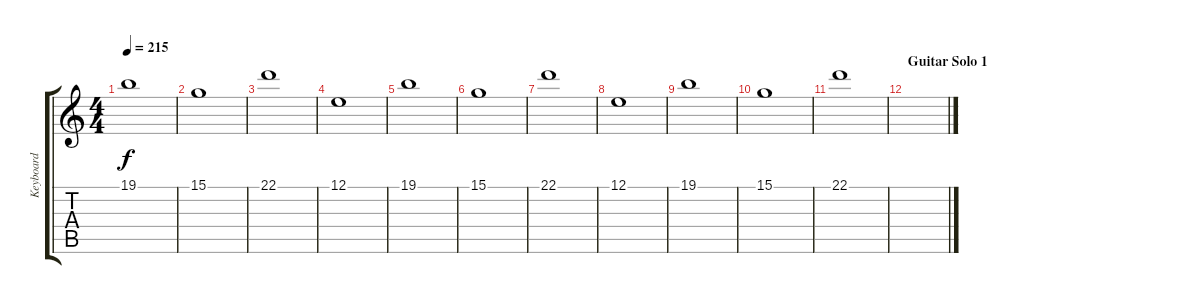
\track ("Keyboard" "Keyboard") {instrument stringensemble1}
\staff {score tabs}
\tuning (E4 B3 G3 D3 A2 E2) {hide}
\ts (4 4)
\tempo 215
\clef g2
\ks c
19.1.1{dy f} |
15.1.1 |
22.1.1 |
12.1.1 |
19.1.1 |
15.1.1 |
22.1.1 |
12.1.1 |
19.1.1 |
15.1.1 |
22.1.1 |
\section ("" "Guitar Solo 1")
